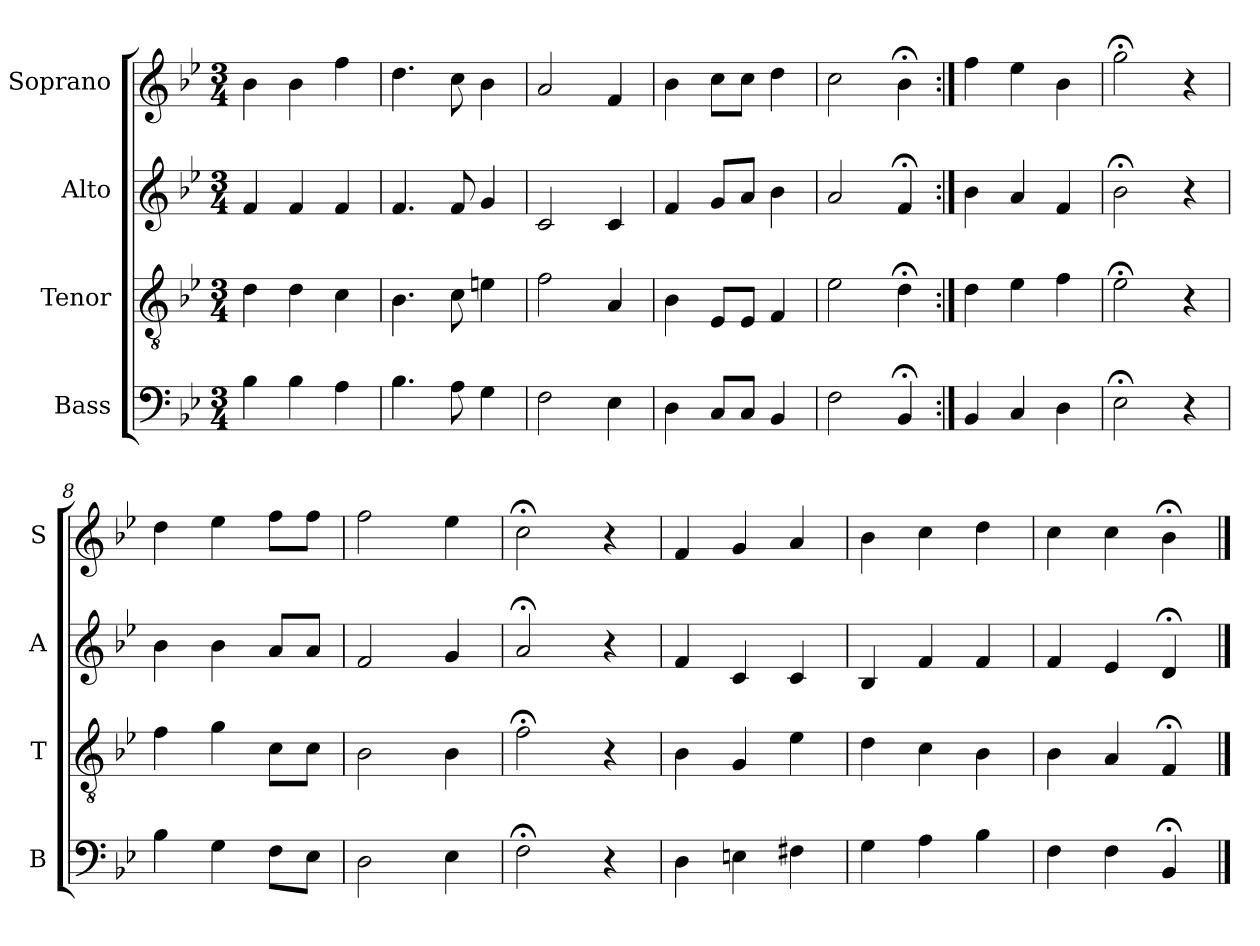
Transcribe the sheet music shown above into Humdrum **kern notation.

**kern	**kern	**kern	**kern
*part4	*part3	*part2	*part1
*staff4	*staff3	*staff2	*staff1
*I"Bass	*I"Tenor	*I"Alto	*I"Soprano
*I'B	*I'T	*I'A	*I'S
*clefF4	*clefGv2	*clefG2	*clefG2
*k[b-e-]	*k[b-e-]	*k[b-e-]	*k[b-e-]
*B-:	*B-:	*B-:	*B-:
*M3/4	*M3/4	*M3/4	*M3/4
*MM100	*MM100	*MM100	*MM100
=1	=1	=1	=1
4B-	4d	4f	4b-
4B-	4d	4f	4b-
4A	4c	4f	4ff
=2	=2	=2	=2
4.B-	4.B-	4.f	4.dd
8A	8c	8f	8cc
4G	4en	4g	4b-
=3	=3	=3	=3
2F	2f	2c	2a
4E-	4A	4c	4f
=4	=4	=4	=4
4D	4B-	4f	4b-
8CL	8E-L	8gL	8ccL
8CJ	8E-J	8aJ	8ccJ
4BB-	4F	4b-	4dd
=5	=5	=5	=5
2F	2e-	2a	2cc
4BB-;<	4d;<	4f;<	4b-;<
=6:|!	=6:|!	=6:|!	=6:|!
4BB-	4d	4b-	4ff
4C	4e-	4a	4ee-
4D	4f	4f	4b-
=7	=7	=7	=7
2E-;<	2e-;<	2b-;<	2gg;<
4r	4r	4r	4r
=8	=8	=8	=8
4B-	4f	4b-	4dd
4G	4g	4b-	4ee-
8FL	8cL	8aL	8ffL
8E-J	8cJ	8aJ	8ffJ
=9	=9	=9	=9
2D	2B-	2f	2ff
4E-	4B-	4g	4ee-
=10	=10	=10	=10
2F;<	2f;<	2a;<	2cc;<
4r	4r	4r	4r
=11	=11	=11	=11
4D	4B-	4f	4f
4En	4G	4c	4g
4F#X	4e-	4c	4a
=12	=12	=12	=12
4G	4d	4B-	4b-
4A	4c	4f	4cc
4B-	4B-	4f	4dd
=13	=13	=13	=13
4F	4B-	4f	4cc
4F	4A	4e-	4cc
4BB-;<	4F;<	4d;<	4b-;<
==	==	==	==
*-	*-	*-	*-
